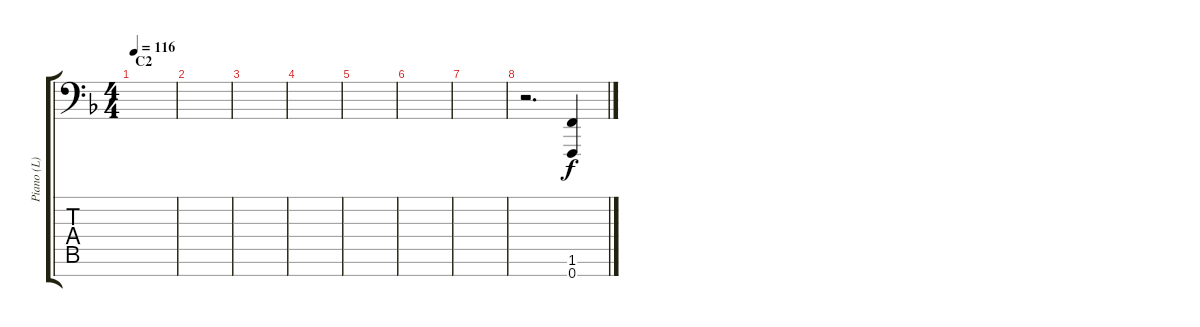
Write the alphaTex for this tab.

\track ("Piano (L)" "Piano (L)") {instrument acousticgrandpiano}
\staff {score tabs}
\tuning (E4 B3 G3 D3 A2 E2 F1) {hide}
\ts (4 4)
\section ("" "C2")
\tempo 116
\clef f4
\ks f
|
|
|
|
|
|
|
r.2{d} (1.6 0.7).4
